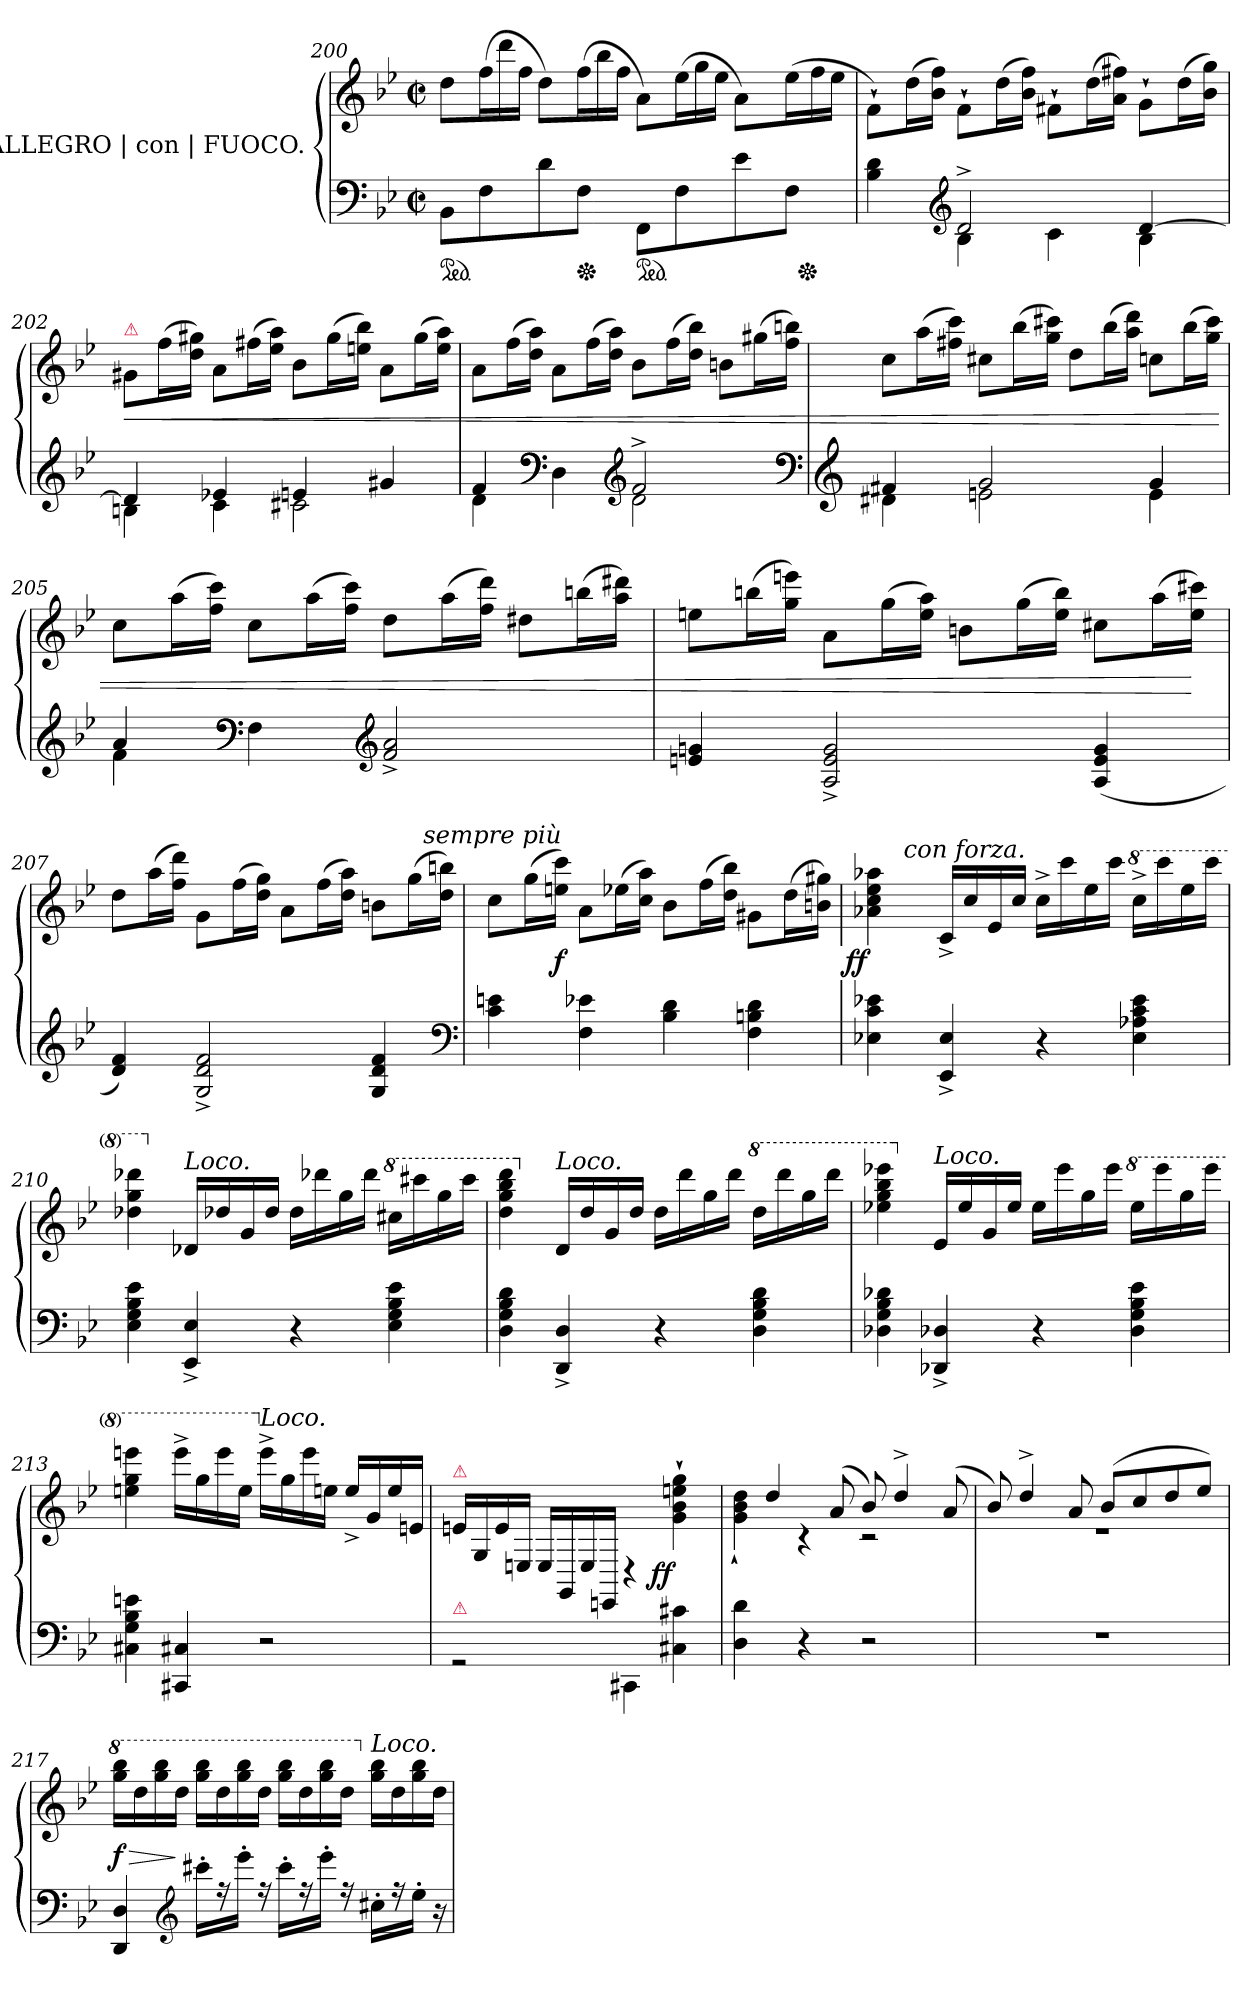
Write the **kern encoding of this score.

**kern	**kern	**dynam
*part1	*part1	*part1
*staff2	*staff1	*staff1/2
*I"ALLEGRO | con | FUOCO.	*	*
*clefF4	*clefG2	*
*k[b-e-]	*k[b-e-]	*
*g:	*g:	*
*M2/2	*M2/2	*
*met(c|)	*met(c|)	*
*ped	*	*
=200	=200	=200
*	*^	*
8BB-L	8ddL	3%2ryy	.
*	*Xtuplet	*	*
8F	(24ffL	.	.
.	24ddd	.	.
.	24ffJJ	.	.
8d	8ddL)	.	.
*Xped	*	*	*
8FJ	(24ffL	.	.
.	24bb-	.	.
.	24ffJJ	.	.
!LO:TX:a:color=crimson:t=⚠	!	!	!
*ped	*	*	*
8FF/L	8aL)	.	.
8F\	(24ee-L	.	.
.	24gg	6ryy	.
.	24ee-JJ	.	.
8e-\	8aL)	.	.
.	.	24.ryy	.
8F\J	(24ee-L	.	.
*Xped	*	*	*
.	.	12ryy	.
.	24ff	.	.
.	24ee-JJ	.	.
.	.	48ryy	.
=201	=201	=201	=201
*^	*	*	*
!	!	!LO:TX:a:color=crimson:t=⚠	!	!
*	*	*v	*v	*
4B- 4d	4rgyy	8f`>L)	.
.	.	(>16ddL	.
.	.	16b- 16ffJJ)	.
*clefG2	*	*	*
2d^>	4B-	8f`>L	.
.	.	(16ddL	.
.	.	16b- 16ffJJ)	.
.	4c	8f#X`>L	.
.	.	(16ddL	.
.	.	16a 16ff#XJJ)	.
[4d	4B-	8g`>L	.
.	.	(>16ddL	.
.	.	16b- 16ggJJ)	.
=202	=202	=202	=202
!	!	!LO:TX:a:color=crimson:t=⚠	!
4d]	4Bn	8g#XL	<
.	.	(>16ffL	.
.	.	16dd 16gg#XJJ)	.
4e-X	4c	8aL	.
.	.	(>16ff#XL	.
.	.	16ee- 16aaJJ)	.
4en	2c#X	8b-L	.
.	.	(>16gg#L	.
.	.	16een 16bb-JJ)	.
4g#X	.	8aL	.
.	.	(>16gg#L	.
.	.	16ee 16aaJJ)	.
=203	=203	=203	=203
4f	4d	8aL	.
.	.	(>16ffL	.
.	.	16dd 16aaJJ)	.
*clefF4	*	*	*
4D\	4ryy	8aL	.
*clefG2	*	*	*
.	.	(>16ffL	.
.	.	16dd 16aaJJ)	.
2f^>	2d	8b-L	.
.	.	(>16ffL	.
.	.	16dd 16bb-JJ)	.
.	.	8bnL	.
.	.	(>16gg#XL	.
.	.	16ff 16bbnJJ)	.
*clefF4	*	*	*
=204	=204	=204	=204
*clefG2	*	*	*
4f#X	4d#X	8ccL	.
.	.	(>16aaL	.
.	.	16ff#X 16cccJJ)	.
2g	2en	8cc#XL	.
.	.	(>16bb-L	.
.	.	16gg 16ccc#XJJ)	.
.	.	8ddL	.
.	.	(>16bb-L	.
.	.	16aa 16dddJJ)	.
4g	4e	8ccnL	.
.	.	(>16bb-L	.
.	.	16gg 16ccc#JJ)	.
=205	=205	=205	=205
4a/	4f\	8ccL	.
.	.	(>16aaL	.
.	.	16ff 16cccJJ)	.
*clefF4	*	*	*
4F\	4ryy	8ccL	.
*clefG2	*	*	*
.	.	(>16aaL	.
.	.	16ff 16cccJJ)	.
2f^> 2a^>	2ryy	8ddL	.
.	.	(>16aaL	.
.	.	16ff 16dddJJ)	.
.	.	8dd#XL	.
.	.	(>16bbnL	.
.	.	16aa 16ddd#XJJ)	.
*v	*v	*	*
=206	=206	=206
4en 4gn	8eenL	.
.	(>16bbnL	.
.	16gg 16eeenJJ)	.
2A^> 2e^> 2g^>	8aL	.
.	(>16ggL	.
.	16ee 16aaJJ)	.
.	8bnL	.
.	(>16ggL	.
.	16ee 16bbJJ)	.
(<4A 4e 4g	8cc#XL	.
.	(>16aaL	.
.	16ee 16ccc#XJJ)	[
=207	=207	=207
!	!LO:TX:a:color=crimson:t=⚠	!
*	*^	*
4d 4f)	8ddL	2ryy	.
.	(>16aaL	.	.
.	16ff 16dddJJ)	.	.
2G^> 2d^> 2f^>	8gL	.	.
.	(>16ffL	.	.
.	16dd 16ggJJ)	.	.
.	8aL	4ryy	.
.	(>16ffL	.	.
.	16dd 16aaJJ)	.	.
4G 4d 4f	8bnL	8ryy	.
.	(>16ggL	32ryy	.
!	!	!LO:TX:a:i:t=sempre più	!
.	.	16.ryy	.
.	16dd 16bbnJJ)	.	.
*clefF4	*	*	*
*	*v	*v	*
=208	=208	=208
4c 4en	8ccL	.
.	(>16ggL	.
.	16een 16cccJJ)	f
4F 4e-X	8aL	.
.	(>16ee-XL	.
.	16cc 16aaJJ)	.
4B- 4d	8b-L	.
.	(>16ffL	.
.	16dd 16bb-JJ)	.
4F 4Bn 4d	8g#XL	.
.	(>16ddL	.
.	16bn 16gg#XJJ)	.
=209	=209	=209
!	!	!LO:DY:rj
*	*^	*
4E-X 4c 4e-X	4a-X 4cc 4ee- 4aa-X	8ryy	ff
!	!	!LO:TX:a:i:t=con forza.	!
.	.	2..ryy	.
4EE-^< 4E-^<	16c^<LL	.	.
.	16cc	.	.
.	16e-	.	.
.	16ccJJ	.	.
4r	16cc^<\LL	.	.
.	16ccc	.	.
.	16ee-	.	.
.	16cccJJ	.	.
*	*8va	*	*
4E- 4A-X 4c 4e-	16ccc^<LL	.	.
.	16cccc	.	.
.	16eee-	.	.
.	16ccccJJ	.	.
*	*v	*v	*
=210	=210	=210
4E- 4G 4B- 4e-	4ddd-X\ 4ggg\ 4dddd-X\	.
*	*X8va	*
!	!LO:TX:a:i:t=Loco.	!
4EE-^> 4E-^>	16d-XLL	.
.	16dd-X	.
.	16g	.
.	16dd-JJ	.
4r	16dd-LL	.
.	16ddd-X	.
.	16gg	.
.	16ddd-JJ	.
*	*8va	*
4E- 4G 4B- 4e-	16ccc#XLL	.
.	16cccc#X	.
.	16ggg	.
.	16cccc#JJ	.
=211	=211	=211
4D 4G 4B- 4d	4ddd 4ggg 4bbb- 4dddd	.
*	*X8va	*
!	!LO:TX:a:i:t=Loco.	!
4DD^> 4D^>	16dLL	.
.	16dd	.
.	16g	.
.	16ddJJ	.
4r	16ddLL	.
.	16ddd	.
.	16gg	.
.	16dddJJ	.
*	*8va	*
4D 4G 4B- 4d	16dddLL	.
.	16dddd	.
.	16ggg	.
.	16ddddJJ	.
=212	=212	=212
4D-X 4G 4B- 4d-X	4eee-X 4ggg 4bbb- 4eeee-X	.
*	*X8va	*
!	!LO:TX:a:i:t=Loco.	!
4DD-X^> 4D-X^>	16e-/LL	.
.	16ee-	.
.	16g	.
.	16ee-JJ	.
4r	16ee-\LL	.
.	16eee-	.
.	16gg	.
.	16eee-JJ	.
*	*8va	*
4D- 4G 4B- 4e-	16eee-LL	.
.	16eeee-	.
.	16ggg	.
.	16eeee-JJ	.
=213	=213	=213
4C#X 4G 4B- 4en	4eeen 4ggg 4eeeen	.
4CC#X 4C#X	16eeee^<LL	.
.	16ggg	.
.	16eeee	.
.	16eeeJJ	.
*	*X8va	*
!	!LO:TX:a:i:t=Loco.	!
2r	16eee^<LL	.
.	16gg	.
.	16eee	.
.	16eenJJ	.
.	16ee^<LL	.
.	16g	.
.	16ee	.
.	16enJJ	.
=214	=214	=214
!	!LO:TX:a:color=crimson:t=⚠	!
!LO:TX:a:color=crimson:t=⚠	!	!
2rGG	16en\LL	.
.	16G/	.
.	16e\	.
.	16En/JJ	.
.	16E/LL	.
.	16GG/	.
.	16E/	.
.	16EEn/JJ	.
4CC#X\	4rD	.
!	!	!LO:DY:rj
4C#X 4c#X	4g`> 4b-`> 4een`> 4gg`>	ff
=215	=215	=215
*	*^	*
4D 4d	8ryy	4g`> 4b-`> 4dd`>	.
.	4dd!/	.	.
4r	.	4r	.
.	(<8a!	.	.
2r	8b-!/)	2r	.
.	4dd^>!/	.	.
.	(<8a!	.	.
=216	=216	=216	=216
1rF	8b-!)	1re	.
.	4dd^>!/	.	.
.	8a!/	.	.
.	(<8b-!/L	.	.
.	8cc!/	.	.
.	8dd!	.	.
.	8ee-!J)	.	.
*	*v	*v	*
=217	=217	=217
*	*8va	*
4DD 4D	16ggg\ 16bbb-\LL	> f
.	16ddd	.
.	16ggg 16bbb-	.
.	16dddJJ	]
*clefG2	*	*
16ccc#X'LL	16ggg\ 16bbb-\LL	.
16rff	16ddd	.
16eee-'JJ	16ggg 16bbb-	.
16rff	16dddJJ	.
16ccc#'LL	16ggg\ 16bbb-\LL	.
16rff	16ddd	.
16eee-'JJ	16ggg 16bbb-	.
16rff	16dddJJ	.
*	*X8va	*
!	!LO:TX:a:i:t=Loco.	!
16cc#X'LL	16gg 16bb-LL	.
16r	16dd	.
16ee-'JJ	16gg 16bb-	.
16r	16ddJJ	.
=	=	=
*-	*-	*-
